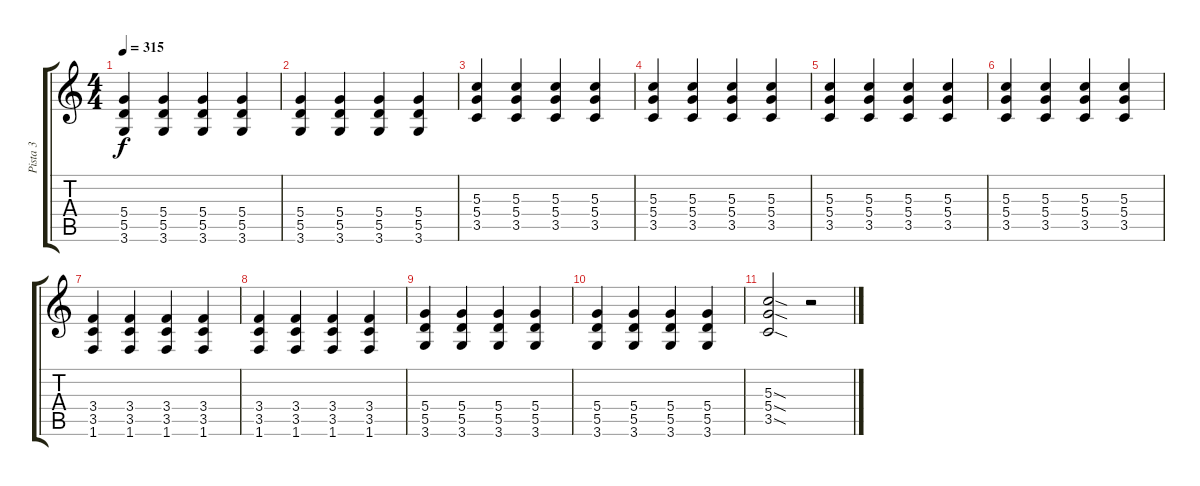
\track ("Pista 3" "Pista 3") {instrument distortionguitar}
\staff {score tabs}
\tuning (E4 B3 G3 D3 A2 E2) {hide}
\ts (4 4)
\tempo 315
\clef g2
\ks c
(5.4 5.5 3.6).4{dy f} (5.4 5.5 3.6).4 (5.4 5.5 3.6).4 (5.4 5.5 3.6).4 |
(5.4 5.5 3.6).4 (5.4 5.5 3.6).4 (5.4 5.5 3.6).4 (5.4 5.5 3.6).4 |
(5.3 5.4 3.5).4 (5.3 5.4 3.5).4 (5.3 5.4 3.5).4 (5.3 5.4 3.5).4 |
(5.3 5.4 3.5).4 (5.3 5.4 3.5).4 (5.3 5.4 3.5).4 (5.3 5.4 3.5).4 |
(5.3 5.4 3.5).4 (5.3 5.4 3.5).4 (5.3 5.4 3.5).4 (5.3 5.4 3.5).4 |
(5.3 5.4 3.5).4 (5.3 5.4 3.5).4 (5.3 5.4 3.5).4 (5.3 5.4 3.5).4 |
(3.4 3.5 1.6).4 (3.4 3.5 1.6).4 (3.4 3.5 1.6).4 (3.4 3.5 1.6).4 |
(3.4 3.5 1.6).4 (3.4 3.5 1.6).4 (3.4 3.5 1.6).4 (3.4 3.5 1.6).4 |
(5.4 5.5 3.6).4 (5.4 5.5 3.6).4 (5.4 5.5 3.6).4 (5.4 5.5 3.6).4 |
(5.4 5.5 3.6).4 (5.4 5.5 3.6).4 (5.4 5.5 3.6).4 (5.4 5.5 3.6).4 |
(5.3{sod} 5.4{sod} 3.5{sod}).2 r.2
